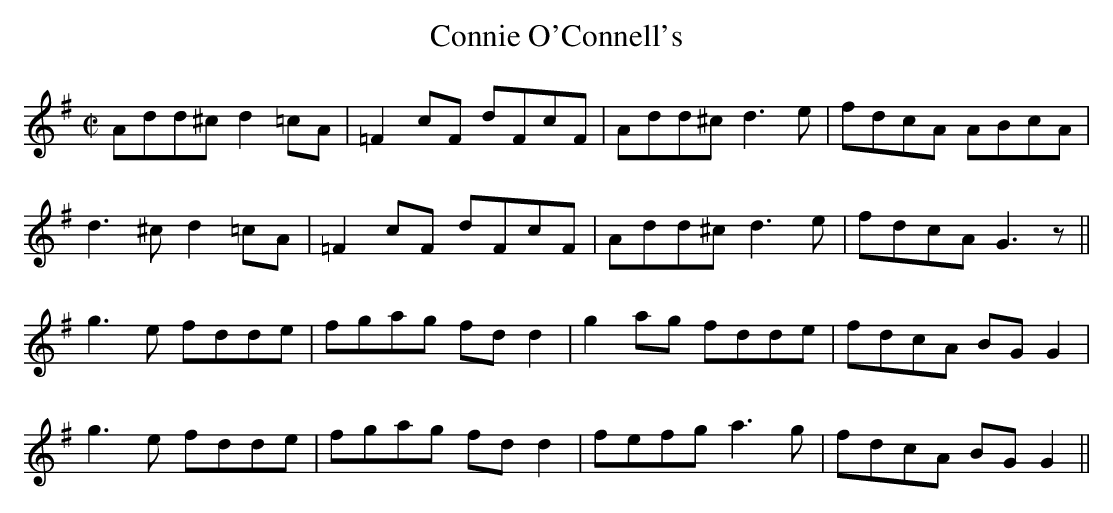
X:1
T:Connie O'Connell's
M:C|
L:1/8
K:G
Add^c d2=cA|=F2cF dFcF|Add^c d3e|fdcA ABcA|
d3^c d2=cA|=F2cF dFcF|Add^c d3e|fdcA G3z||
g3e fdde|fgag fdd2|g2ag fdde|fdcA BGG2|
g3e fdde|fgag fdd2|fefg a3g|fdcA BGG2||
